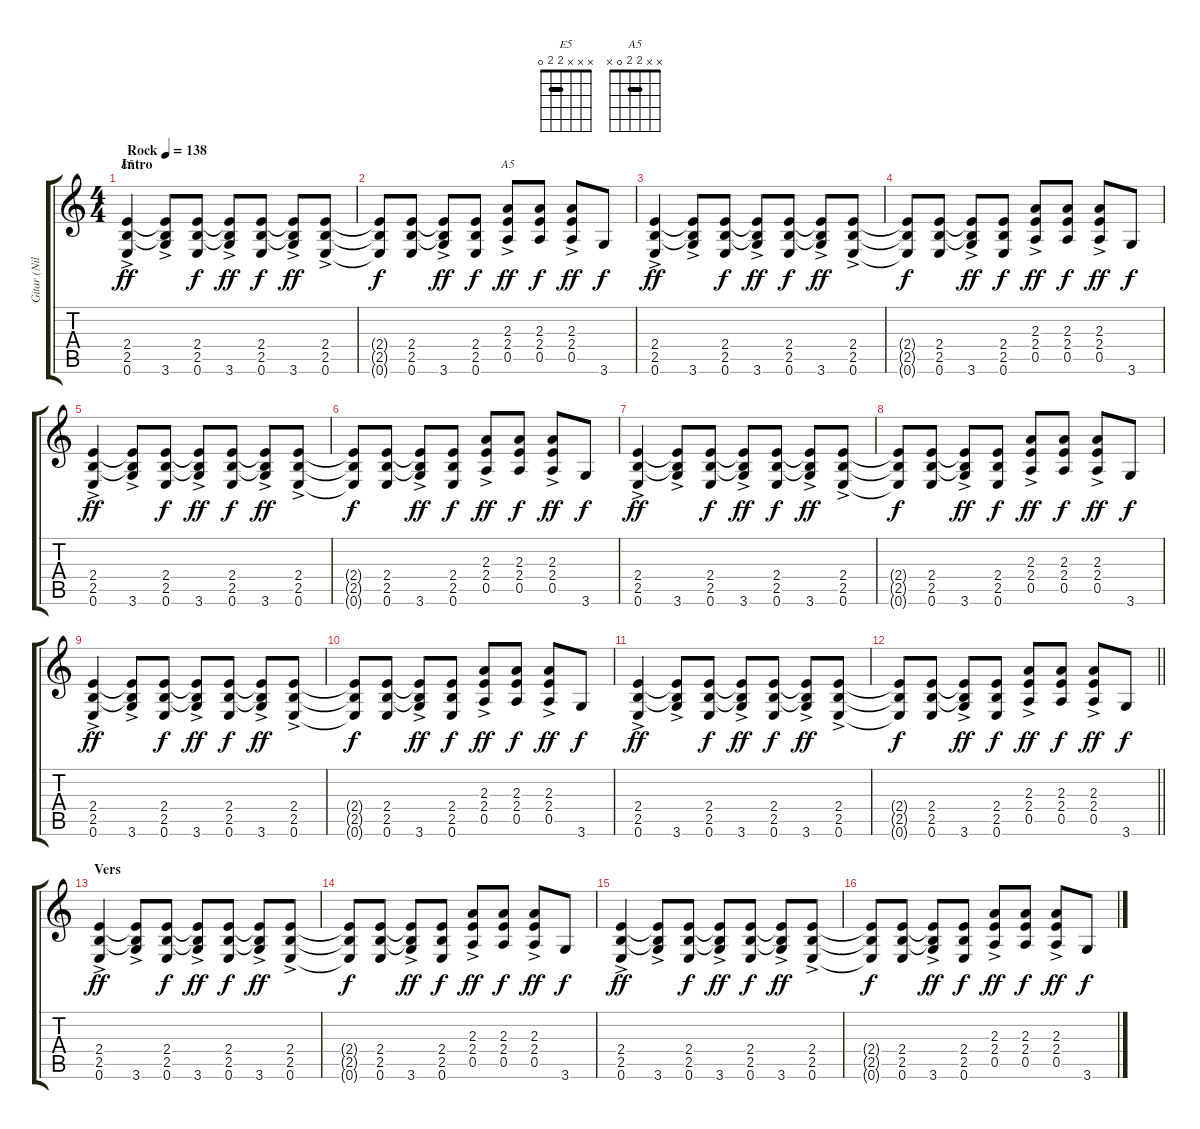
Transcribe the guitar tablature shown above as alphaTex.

\track ("Gitar (Nils Aune)" "Gitar (Nil") {instrument overdrivenguitar}
\staff {score tabs}
\tuning (E4 B3 G3 D3 A2 E2) {hide}
\chord ("E5" x x x 2 2 0) {barre 2}
\chord ("A5" x x 2 2 0 x) {barre 2}
\ts (4 4)
\section ("" "Intro")
\tempo (138 "Rock")
\clef g2
\ks c
(2.4{ac} 2.5{ac} 0.6{ac}).4{ch "E5" dy ff instrument overdrivenguitar} (2.4{t} 2.5{t} 3.6{ac}).8 (2.4 2.5 0.6).8{dy f} (2.4{t} 2.5{t} 3.6{ac}).8{dy ff} (2.4 2.5 0.6).8{dy f} (2.4{t} 2.5{t} 3.6{ac}).8{dy ff} (2.4{ac} 2.5{ac} 0.6{ac}).8 |
(2.4{t} 2.5{t} 0.6{t}).8{dy f} (2.4 2.5 0.6).8 (2.4{t} 2.5{t} 3.6{ac}).8{dy ff} (2.4 2.5 0.6).8{dy f} (2.3{ac} 2.4{ac} 0.5{ac}).8{ch "A5" dy ff} (2.3 2.4 0.5).8{dy f} (2.3 2.4 0.5{ac}).8{dy ff} 3.6.8{dy f} |
(2.4{ac} 2.5{ac} 0.6{ac}).4{dy ff} (2.4{t} 2.5{t} 3.6{ac}).8 (2.4 2.5 0.6).8{dy f} (2.4{t} 2.5{t} 3.6{ac}).8{dy ff} (2.4 2.5 0.6).8{dy f} (2.4{t} 2.5{t} 3.6{ac}).8{dy ff} (2.4{ac} 2.5{ac} 0.6{ac}).8 |
(2.4{t} 2.5{t} 0.6{t}).8{dy f} (2.4 2.5 0.6).8 (2.4{t} 2.5{t} 3.6{ac}).8{dy ff} (2.4 2.5 0.6).8{dy f} (2.3{ac} 2.4{ac} 0.5{ac}).8{dy ff} (2.3 2.4 0.5).8{dy f} (2.3 2.4 0.5{ac}).8{dy ff} 3.6.8{dy f} |
(2.4{ac} 2.5{ac} 0.6{ac}).4{dy ff} (2.4{t} 2.5{t} 3.6{ac}).8 (2.4 2.5 0.6).8{dy f} (2.4{t} 2.5{t} 3.6{ac}).8{dy ff} (2.4 2.5 0.6).8{dy f} (2.4{t} 2.5{t} 3.6{ac}).8{dy ff} (2.4{ac} 2.5{ac} 0.6{ac}).8 |
(2.4{t} 2.5{t} 0.6{t}).8{dy f} (2.4 2.5 0.6).8 (2.4{t} 2.5{t} 3.6{ac}).8{dy ff} (2.4 2.5 0.6).8{dy f} (2.3{ac} 2.4{ac} 0.5{ac}).8{dy ff} (2.3 2.4 0.5).8{dy f} (2.3 2.4 0.5{ac}).8{dy ff} 3.6.8{dy f} |
(2.4{ac} 2.5{ac} 0.6{ac}).4{dy ff} (2.4{t} 2.5{t} 3.6{ac}).8 (2.4 2.5 0.6).8{dy f} (2.4{t} 2.5{t} 3.6{ac}).8{dy ff} (2.4 2.5 0.6).8{dy f} (2.4{t} 2.5{t} 3.6{ac}).8{dy ff} (2.4{ac} 2.5{ac} 0.6{ac}).8 |
(2.4{t} 2.5{t} 0.6{t}).8{dy f} (2.4 2.5 0.6).8 (2.4{t} 2.5{t} 3.6{ac}).8{dy ff} (2.4 2.5 0.6).8{dy f} (2.3{ac} 2.4{ac} 0.5{ac}).8{dy ff} (2.3 2.4 0.5).8{dy f} (2.3 2.4 0.5{ac}).8{dy ff} 3.6.8{dy f} |
(2.4{ac} 2.5{ac} 0.6{ac}).4{dy ff} (2.4{t} 2.5{t} 3.6{ac}).8 (2.4 2.5 0.6).8{dy f} (2.4{t} 2.5{t} 3.6{ac}).8{dy ff} (2.4 2.5 0.6).8{dy f} (2.4{t} 2.5{t} 3.6{ac}).8{dy ff} (2.4{ac} 2.5{ac} 0.6{ac}).8 |
(2.4{t} 2.5{t} 0.6{t}).8{dy f} (2.4 2.5 0.6).8 (2.4{t} 2.5{t} 3.6{ac}).8{dy ff} (2.4 2.5 0.6).8{dy f} (2.3{ac} 2.4{ac} 0.5{ac}).8{dy ff} (2.3 2.4 0.5).8{dy f} (2.3 2.4 0.5{ac}).8{dy ff} 3.6.8{dy f} |
(2.4{ac} 2.5{ac} 0.6{ac}).4{dy ff} (2.4{t} 2.5{t} 3.6{ac}).8 (2.4 2.5 0.6).8{dy f} (2.4{t} 2.5{t} 3.6{ac}).8{dy ff} (2.4 2.5 0.6).8{dy f} (2.4{t} 2.5{t} 3.6{ac}).8{dy ff} (2.4{ac} 2.5{ac} 0.6{ac}).8 |
\barLineRight lightlight
(2.4{t} 2.5{t} 0.6{t}).8{dy f} (2.4 2.5 0.6).8 (2.4{t} 2.5{t} 3.6{ac}).8{dy ff} (2.4 2.5 0.6).8{dy f} (2.3{ac} 2.4{ac} 0.5{ac}).8{dy ff} (2.3 2.4 0.5).8{dy f} (2.3 2.4 0.5{ac}).8{dy ff} 3.6.8{dy f} |
\section ("" "Vers")
(2.4{ac} 2.5{ac} 0.6{ac}).4{dy ff} (2.4{t} 2.5{t} 3.6{ac}).8 (2.4 2.5 0.6).8{dy f} (2.4{t} 2.5{t} 3.6{ac}).8{dy ff} (2.4 2.5 0.6).8{dy f} (2.4{t} 2.5{t} 3.6{ac}).8{dy ff} (2.4{ac} 2.5{ac} 0.6{ac}).8 |
(2.4{t} 2.5{t} 0.6{t}).8{dy f} (2.4 2.5 0.6).8 (2.4{t} 2.5{t} 3.6{ac}).8{dy ff} (2.4 2.5 0.6).8{dy f} (2.3{ac} 2.4{ac} 0.5{ac}).8{dy ff} (2.3 2.4 0.5).8{dy f} (2.3 2.4 0.5{ac}).8{dy ff} 3.6.8{dy f} |
(2.4{ac} 2.5{ac} 0.6{ac}).4{dy ff} (2.4{t} 2.5{t} 3.6{ac}).8 (2.4 2.5 0.6).8{dy f} (2.4{t} 2.5{t} 3.6{ac}).8{dy ff} (2.4 2.5 0.6).8{dy f} (2.4{t} 2.5{t} 3.6{ac}).8{dy ff} (2.4{ac} 2.5{ac} 0.6{ac}).8 |
(2.4{t} 2.5{t} 0.6{t}).8{dy f} (2.4 2.5 0.6).8 (2.4{t} 2.5{t} 3.6{ac}).8{dy ff} (2.4 2.5 0.6).8{dy f} (2.3{ac} 2.4{ac} 0.5{ac}).8{dy ff} (2.3 2.4 0.5).8{dy f} (2.3 2.4 0.5{ac}).8{dy ff} 3.6.8{dy f}
